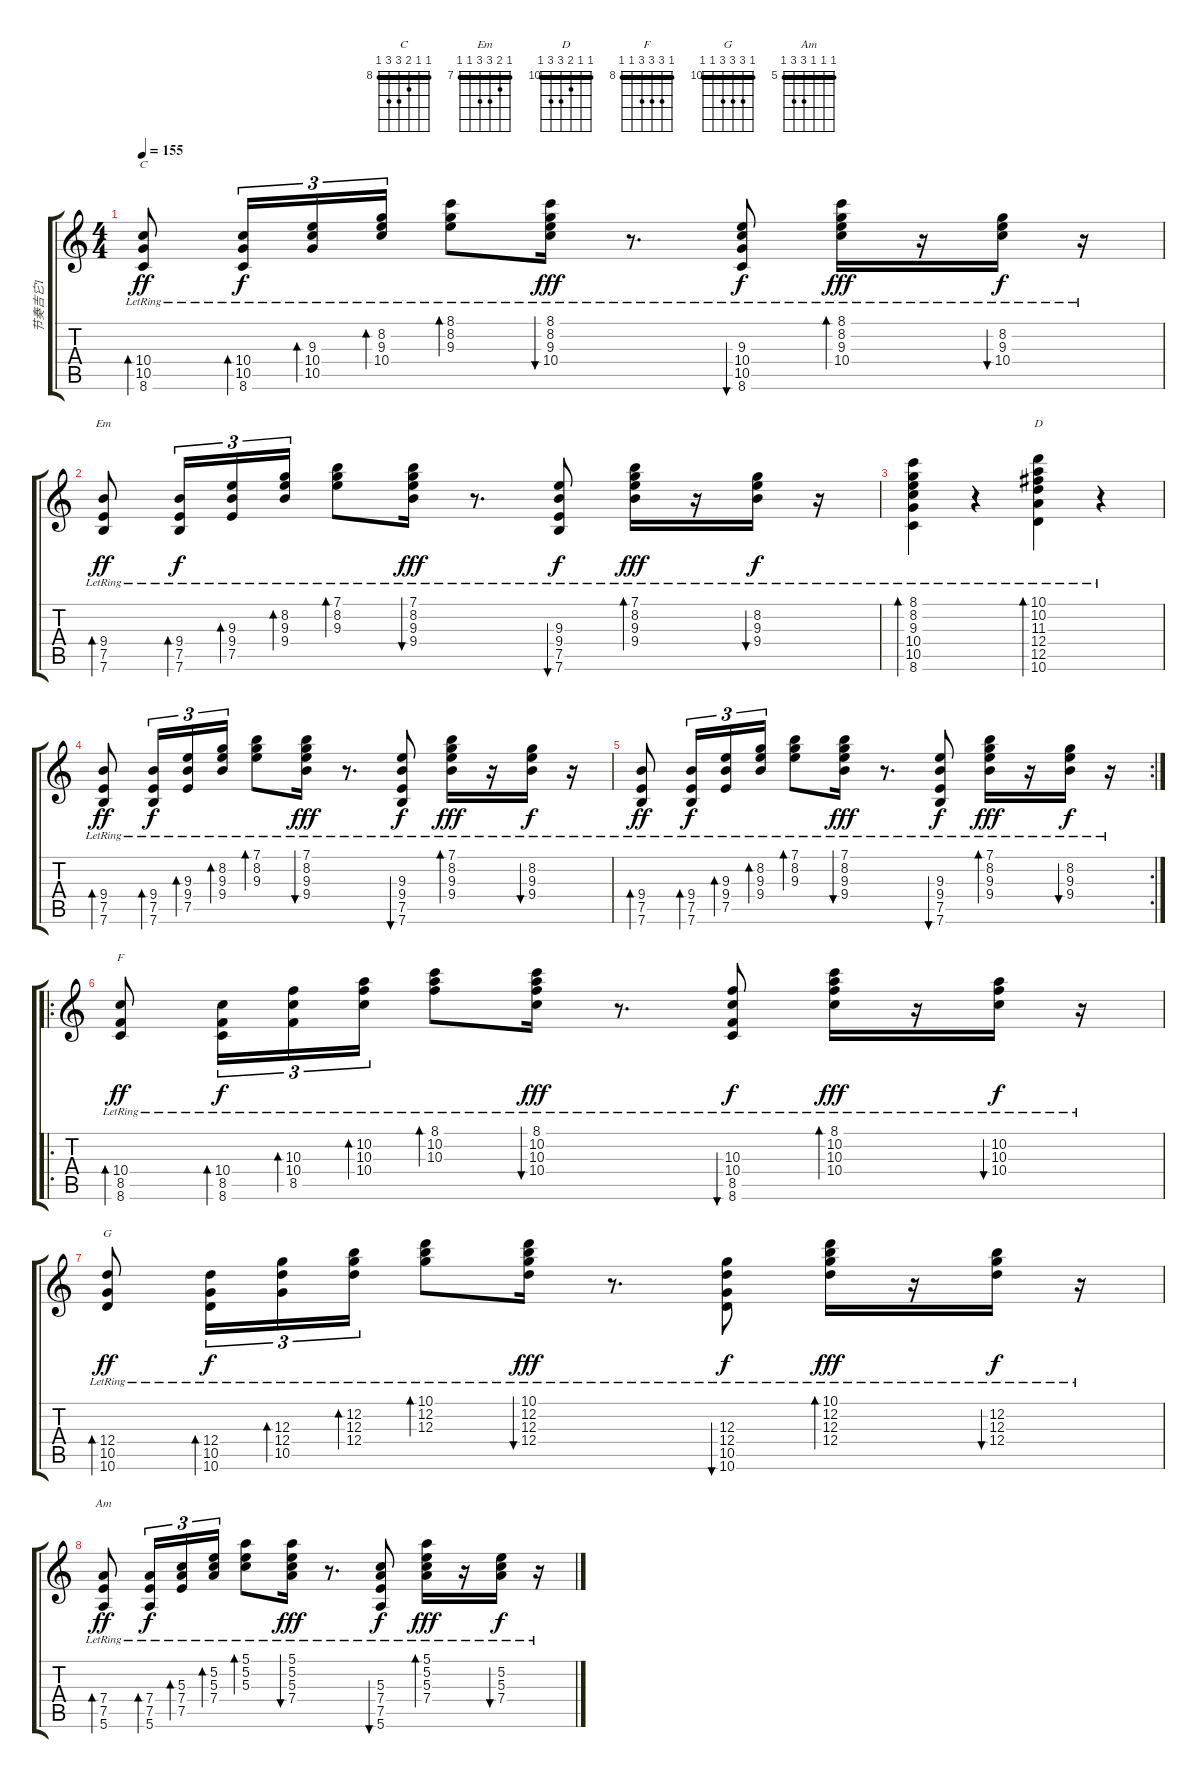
\track ("节奏吉它1" "节奏吉它1") {instrument acousticguitarsteel}
\staff {score tabs}
\tuning (E4 B3 G3 D3 A2 E2) {hide}
\chord ("C" 8 8 9 10 10 8) {firstfret 8 barre 8}
\chord ("Em" 7 8 9 9 7 7) {firstfret 7 barre 7}
\chord ("D" 10 10 11 12 12 10) {firstfret 10 barre 10}
\chord ("F" 8 10 10 10 8 8) {firstfret 8 barre 8}
\chord ("G" 10 12 12 12 10 10) {firstfret 10 barre 10}
\chord ("Am" 5 5 5 7 7 5) {firstfret 5 barre 5}
\ts (4 4)
\tempo 155
\clef g2
\ks c
(10.4{lr} 10.5{lr} 8.6{lr}).8{bd 120 ch "C" dy ff} (10.4{lr} 10.5{lr} 8.6{lr}).16{tu (3 2) bd 120 dy f} (9.3{lr} 10.4{lr} 10.5{lr}).16{tu (3 2) bd 120} (8.2{lr} 9.3{lr} 10.4{lr}).16{tu (3 2) bd 120} (8.1{lr} 8.2{lr} 9.3{lr}).8{bd 120} (8.1{lr} 8.2{lr} 9.3{lr} 10.4{lr}).16{bu 120 dy fff} r.8{d} (9.3{lr} 10.4{lr} 10.5{lr} 8.6{lr}).8{bu 120 dy f} (8.1{lr} 8.2{lr} 9.3{lr} 10.4{lr}).16{bd 120 dy fff} r.16 (8.2{lr} 9.3{lr} 10.4{lr}).16{bu 120 dy f} r.16 |
(9.4{lr} 7.5{lr} 7.6{lr}).8{bd 120 ch "Em" dy ff} (9.4{lr} 7.5{lr} 7.6{lr}).16{tu (3 2) bd 120 dy f} (9.3{lr} 9.4{lr} 7.5{lr}).16{tu (3 2) bd 120} (8.2{lr} 9.3{lr} 9.4{lr}).16{tu (3 2) bd 120} (7.1{lr} 8.2{lr} 9.3{lr}).8{bd 120} (7.1{lr} 8.2{lr} 9.3{lr} 9.4{lr}).16{bu 120 dy fff} r.8{d} (9.3{lr} 9.4{lr} 7.5{lr} 7.6{lr}).8{bu 120 dy f} (7.1{lr} 8.2{lr} 9.3{lr} 9.4{lr}).16{bd 120 dy fff} r.16 (8.2{lr} 9.3{lr} 9.4{lr}).16{bu 120 dy f} r.16 |
(8.1{lr} 8.2{lr} 9.3{lr} 10.4{lr} 10.5{lr} 8.6{lr}).4{bd 120} r.4 (10.1{lr} 10.2{lr} 11.3{lr} 12.4{lr} 12.5{lr} 10.6{lr}).4{bd 120 ch "D"} r.4 |
(9.4{lr} 7.5{lr} 7.6{lr}).8{bd 120 dy ff} (9.4{lr} 7.5{lr} 7.6{lr}).16{tu (3 2) bd 120 dy f} (9.3{lr} 9.4{lr} 7.5{lr}).16{tu (3 2) bd 120} (8.2{lr} 9.3{lr} 9.4{lr}).16{tu (3 2) bd 120} (7.1{lr} 8.2{lr} 9.3{lr}).8{bd 120} (7.1{lr} 8.2{lr} 9.3{lr} 9.4{lr}).16{bu 120 dy fff} r.8{d} (9.3{lr} 9.4{lr} 7.5{lr} 7.6{lr}).8{bu 120 dy f} (7.1{lr} 8.2{lr} 9.3{lr} 9.4{lr}).16{bd 120 dy fff} r.16 (8.2{lr} 9.3{lr} 9.4{lr}).16{bu 120 dy f} r.16 |
\rc 2
(9.4{lr} 7.5{lr} 7.6{lr}).8{bd 120 dy ff} (9.4{lr} 7.5{lr} 7.6{lr}).16{tu (3 2) bd 120 dy f} (9.3{lr} 9.4{lr} 7.5{lr}).16{tu (3 2) bd 120} (8.2{lr} 9.3{lr} 9.4{lr}).16{tu (3 2) bd 120} (7.1{lr} 8.2{lr} 9.3{lr}).8{bd 120} (7.1{lr} 8.2{lr} 9.3{lr} 9.4{lr}).16{bu 120 dy fff} r.8{d} (9.3{lr} 9.4{lr} 7.5{lr} 7.6{lr}).8{bu 120 dy f} (7.1{lr} 8.2{lr} 9.3{lr} 9.4{lr}).16{bd 120 dy fff} r.16 (8.2{lr} 9.3{lr} 9.4{lr}).16{bu 120 dy f} r.16 |
\ro
(10.4{lr} 8.5{lr} 8.6{lr}).8{bd 120 ch "F" dy ff} (10.4{lr} 8.5{lr} 8.6{lr}).16{tu (3 2) bd 120 dy f} (10.3{lr} 10.4{lr} 8.5{lr}).16{tu (3 2) bd 120} (10.2{lr} 10.3{lr} 10.4{lr}).16{tu (3 2) bd 120} (8.1{lr} 10.2{lr} 10.3{lr}).8{bd 120} (8.1{lr} 10.2{lr} 10.3{lr} 10.4{lr}).16{bu 120 dy fff} r.8{d} (10.3{lr} 10.4{lr} 8.5{lr} 8.6{lr}).8{bu 120 dy f} (8.1{lr} 10.2{lr} 10.3{lr} 10.4{lr}).16{bd 120 dy fff} r.16 (10.2{lr} 10.3{lr} 10.4{lr}).16{bu 120 dy f} r.16 |
(12.4{lr} 10.5{lr} 10.6{lr}).8{bd 120 ch "G" dy ff} (12.4{lr} 10.5{lr} 10.6{lr}).16{tu (3 2) bd 120 dy f} (12.3{lr} 12.4{lr} 10.5{lr}).16{tu (3 2) bd 120} (12.2{lr} 12.3{lr} 12.4{lr}).16{tu (3 2) bd 120} (10.1{lr} 12.2{lr} 12.3{lr}).8{bd 120} (10.1{lr} 12.2{lr} 12.3{lr} 12.4{lr}).16{bu 120 dy fff} r.8{d} (12.3{lr} 12.4{lr} 10.5{lr} 10.6{lr}).8{bu 120 dy f} (10.1{lr} 12.2{lr} 12.3{lr} 12.4{lr}).16{bd 120 dy fff} r.16 (12.2{lr} 12.3{lr} 12.4{lr}).16{bu 120 dy f} r.16 |
(7.4{lr} 7.5{lr} 5.6{lr}).8{bd 120 ch "Am" dy ff} (7.4{lr} 7.5{lr} 5.6{lr}).16{tu (3 2) bd 120 dy f} (5.3{lr} 7.4{lr} 7.5{lr}).16{tu (3 2) bd 120} (5.2{lr} 5.3{lr} 7.4{lr}).16{tu (3 2) bd 120} (5.1{lr} 5.2{lr} 5.3{lr}).8{bd 120} (5.1{lr} 5.2{lr} 5.3{lr} 7.4{lr}).16{bu 120 dy fff} r.8{d} (5.3{lr} 7.4{lr} 7.5{lr} 5.6{lr}).8{bu 120 dy f} (5.1{lr} 5.2{lr} 5.3{lr} 7.4{lr}).16{bd 120 dy fff} r.16 (5.2{lr} 5.3{lr} 7.4{lr}).16{bu 120 dy f} r.16
